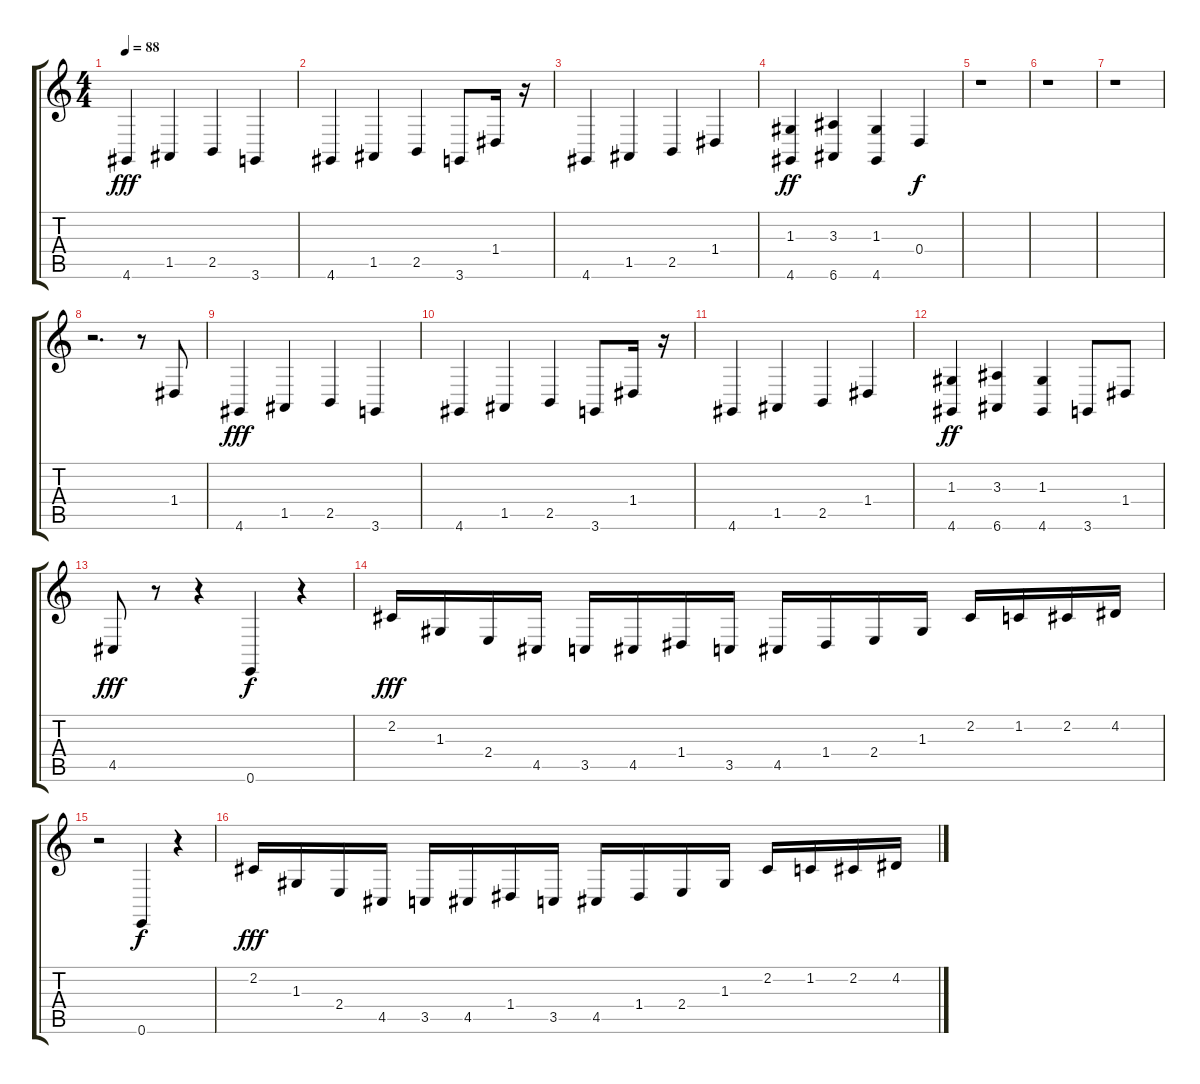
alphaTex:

\track "" {instrument stringensemble1}
\staff {score tabs}
\tuning (E4 B3 G3 D3 A2 E2) {hide}
\ts (4 4)
\tempo 88
\clef g2
\ks c
4.6.4{dy fff volume 15} 1.5.4 2.5.4 3.6.4 |
4.6.4 1.5.4 2.5.4 3.6.8 1.4.16 r.16 |
4.6.4 1.5.4 2.5.4 1.4.4 |
(1.3 4.6).4{dy ff} (3.3 6.6).4 (1.3 4.6).4 0.4.4{dy f} |
r.1 |
r.1 |
r.1 |
r.2{d} r.8 1.4.8 |
4.6.4{dy fff} 1.5.4 2.5.4 3.6.4 |
4.6.4 1.5.4 2.5.4 3.6.8 1.4.16 r.16 |
4.6.4 1.5.4 2.5.4 1.4.4 |
(1.3 4.6).4{dy ff} (3.3 6.6).4 (1.3 4.6).4 3.6.8 1.4.8 |
4.5.8{dy fff} r.8 r.4 0.6.4{dy f} r.4 |
2.2.16{dy fff} 1.3.16 2.4.16 4.5.16 3.5.16 4.5.16 1.4.16 3.5.16 4.5.16 1.4.16 2.4.16 1.3.16 2.2.16 1.2.16 2.2.16 4.2.16 |
r.2 0.6.4{dy f} r.4 |
2.2.16{dy fff} 1.3.16 2.4.16 4.5.16 3.5.16 4.5.16 1.4.16 3.5.16 4.5.16 1.4.16 2.4.16 1.3.16 2.2.16 1.2.16 2.2.16 4.2.16
